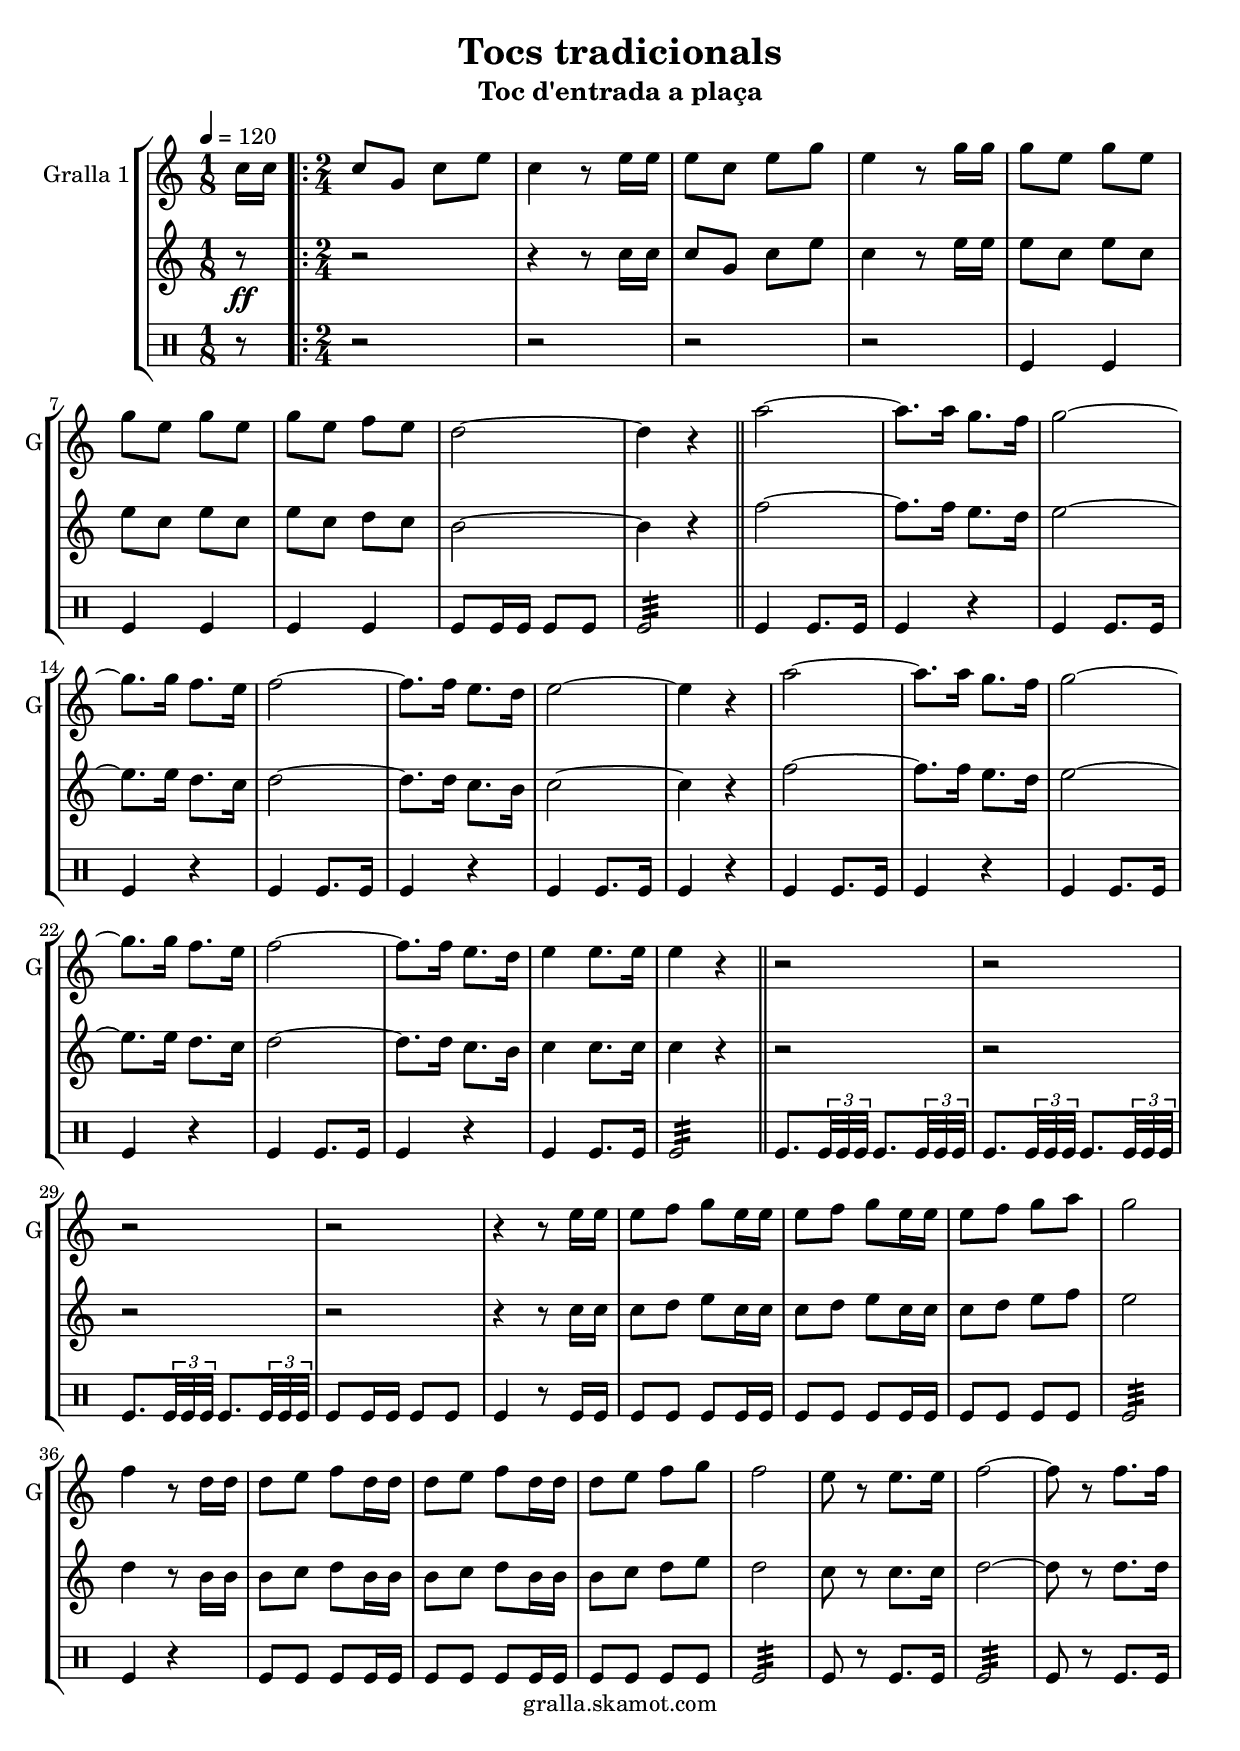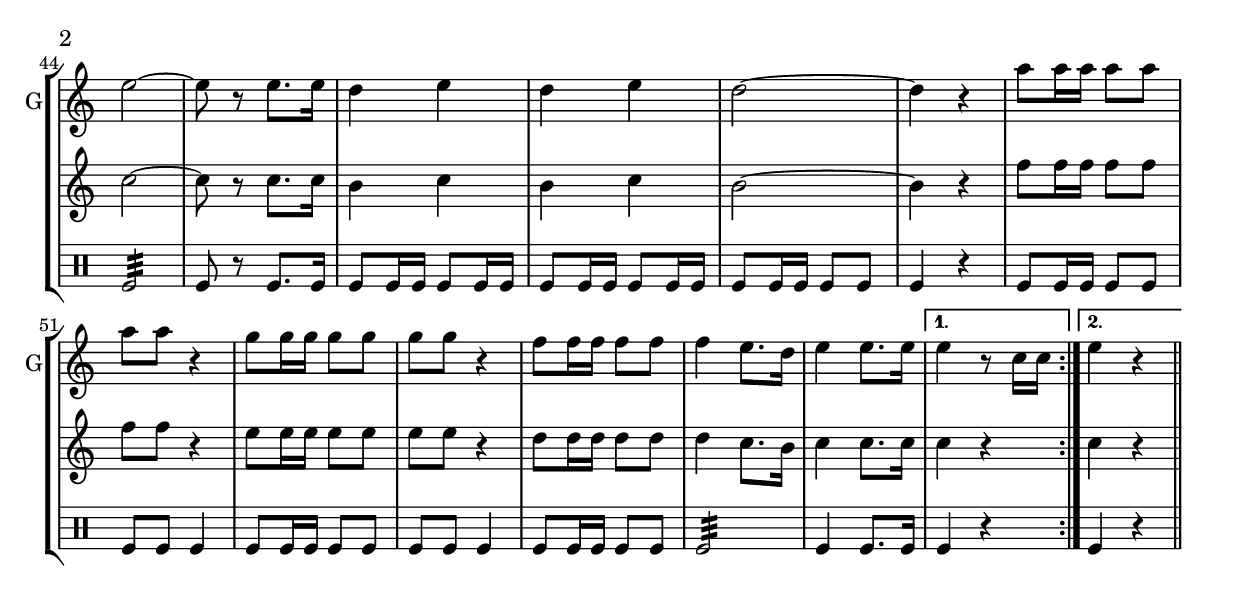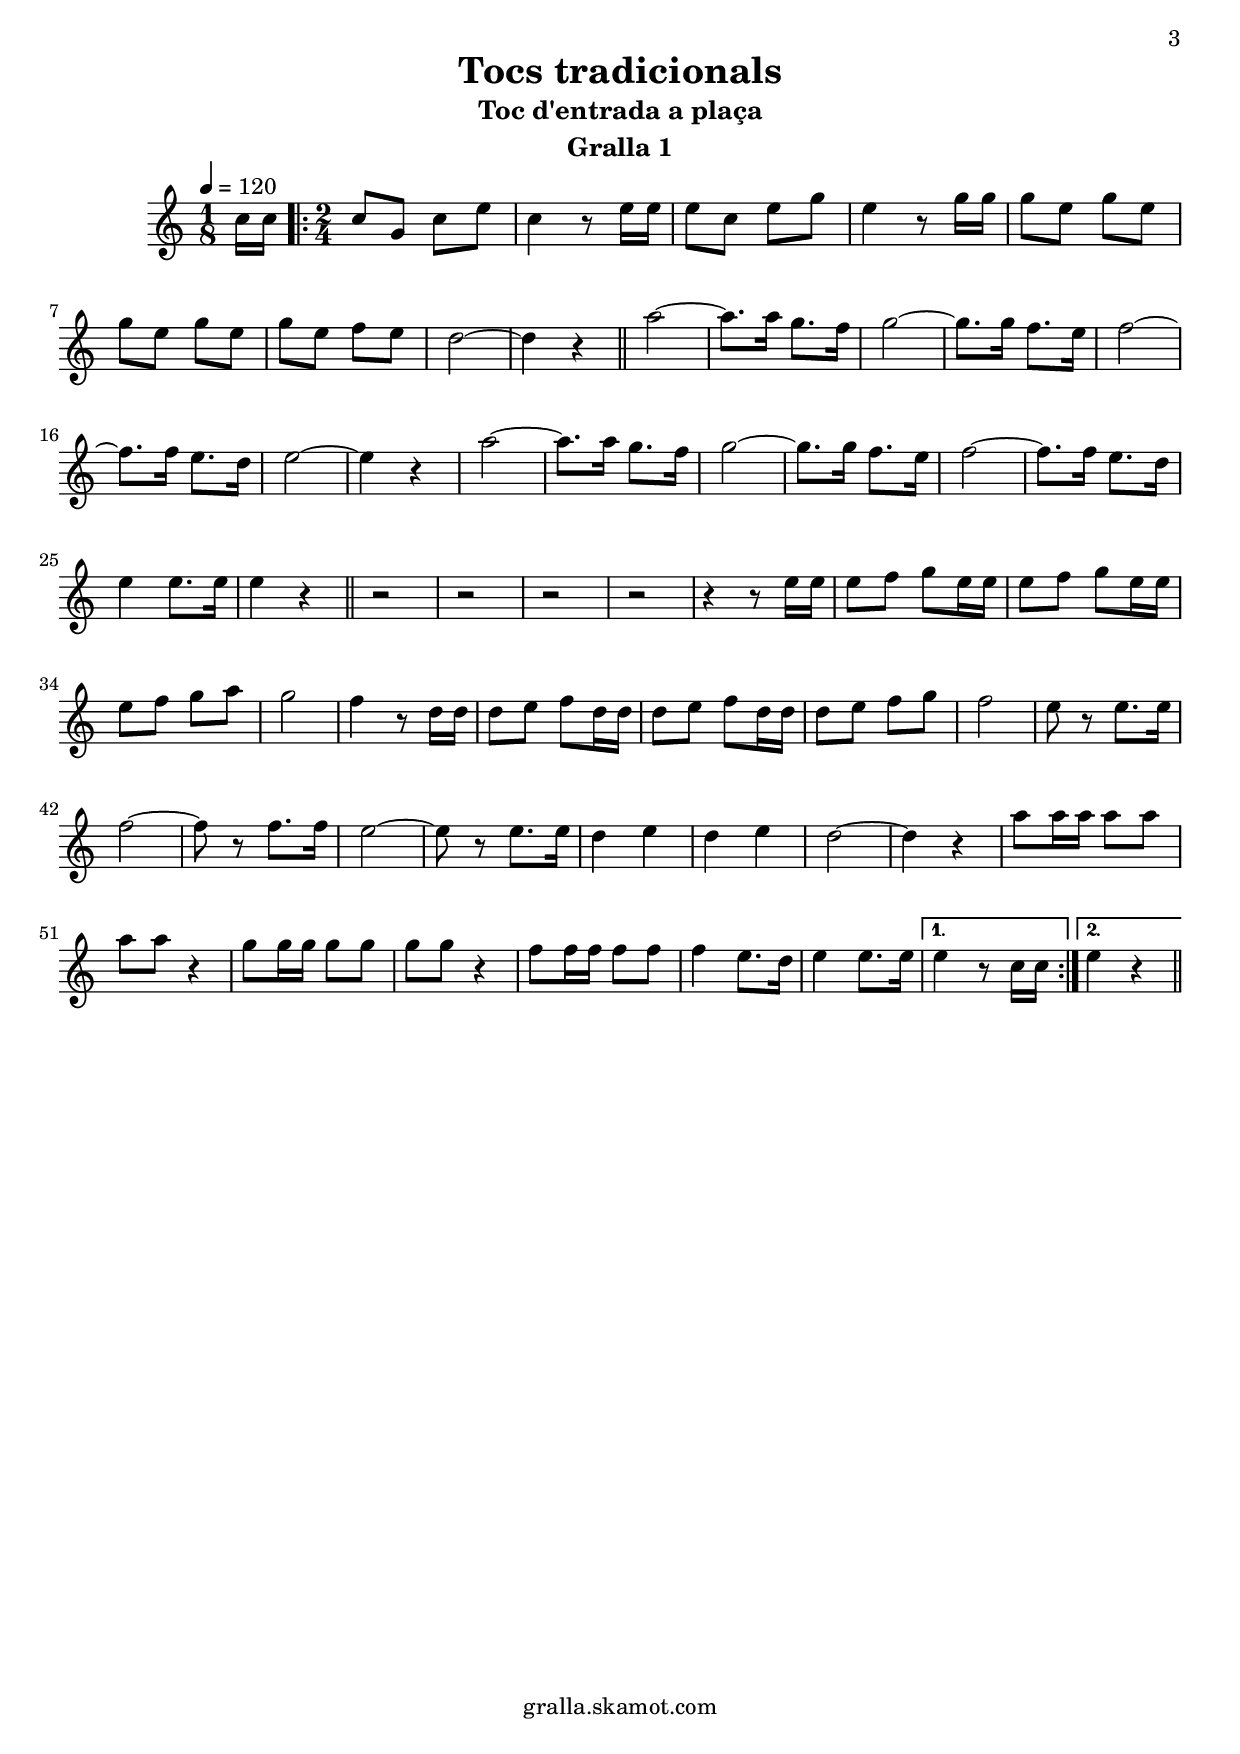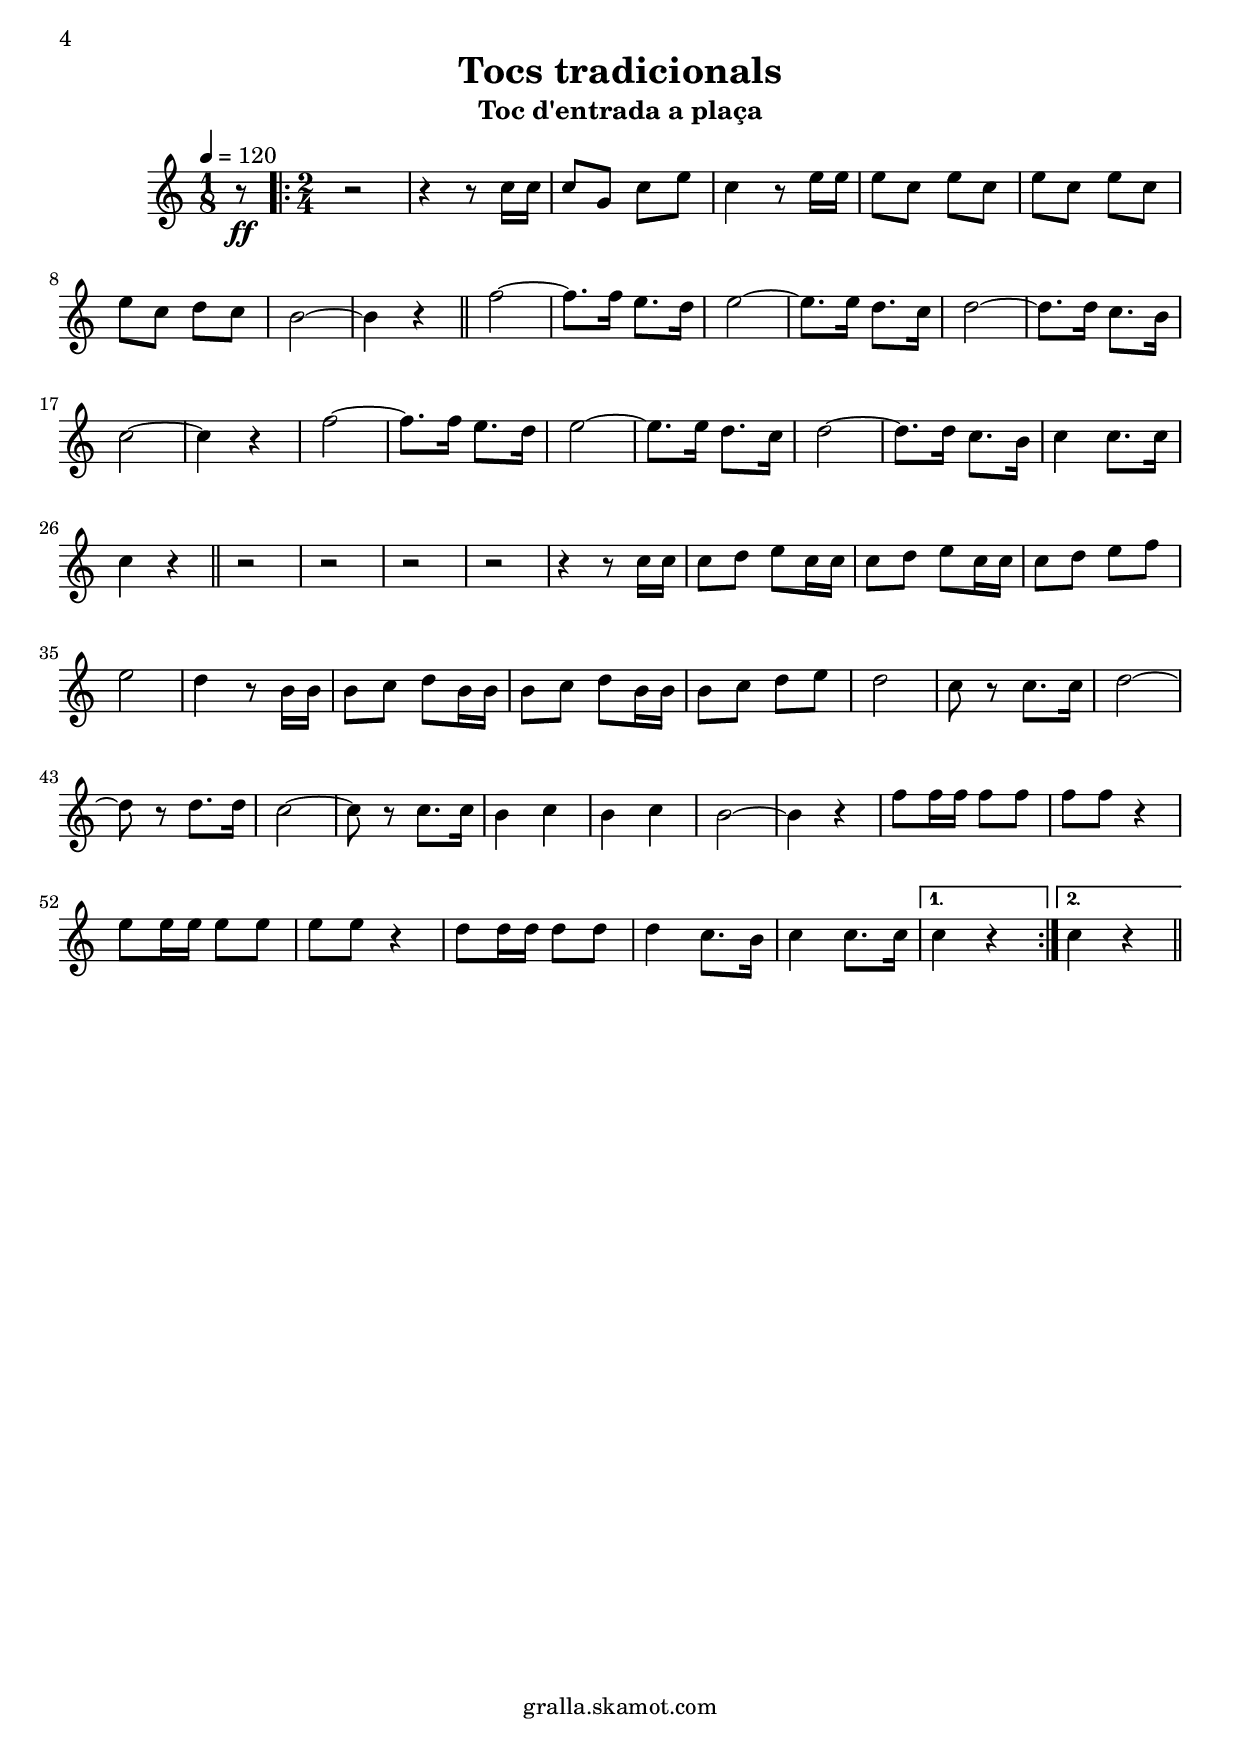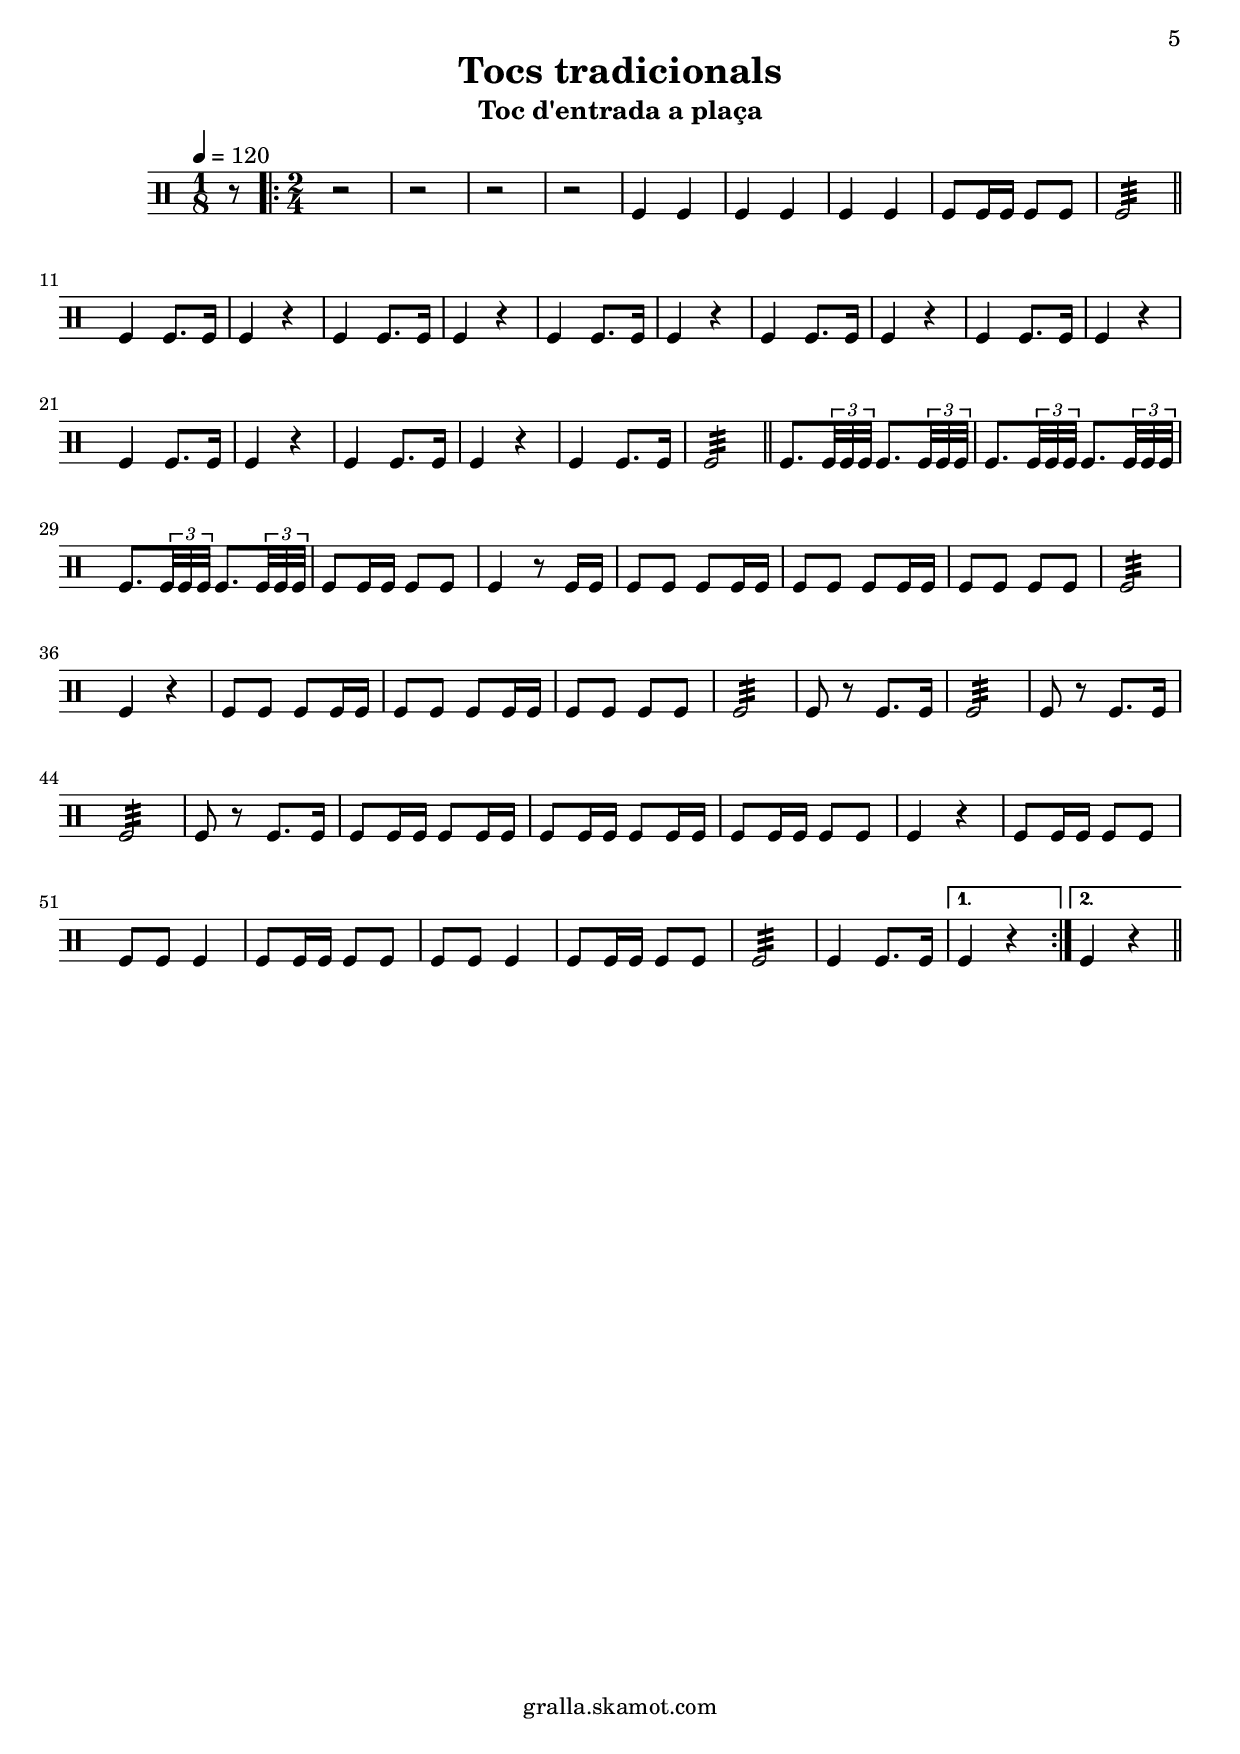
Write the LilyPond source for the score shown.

\version "2.16.2"

\header {
  dedication=""
  title="Tocs tradicionals"
  subtitle="Toc d'entrada a plaça"
  subsubtitle=""
  poet=""
  meter=""
  piece=""
  composer=""
  arranger=""
  opus=""
  instrument=""
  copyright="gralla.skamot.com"
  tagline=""
}

liniaroAa =
\relative c''
{
  \tempo 4=120
  \clef treble
  \key c \major
  \time 1/8
  c16 c  |
  \time 2/4   \repeat volta 2 { c8 g c e  |
  c4 r8 e16 e  |
  e8 c e g  |
  %05
  e4 r8 g16 g  |
  g8 e g e  |
  g8 e g e  |
  g8 e f e  |
  d2 ~  |
  %10
  d4 r  \bar "||"
  a'2 ~  |
  a8. a16 g8. f16  |
  g2 ~  |
  g8. g16 f8. e16  |
  %15
  f2 ~  |
  f8. f16 e8. d16  |
  e2 ~  |
  e4 r  |
  a2 ~  |
  %20
  a8. a16 g8. f16  |
  g2 ~  |
  g8. g16 f8. e16  |
  f2 ~  |
  f8. f16 e8. d16  |
  %25
  e4 e8. e16  |
  e4 r  \bar "||"
  r2  |
  r2  |
  r2  |
  %30
  r2  |
  r4 r8 e16 e  |
  e8 f g e16 e  |
  e8 f g e16 e  |
  e8 f g a  |
  %35
  g2  |
  f4 r8 d16 d  |
  d8 e f d16 d  |
  d8 e f d16 d  |
  d8 e f g  |
  %40
  f2  |
  e8 r e8. e16  |
  f2 ~  |
  f8 r f8. f16  |
  e2 ~  |
  %45
  e8 r e8. e16  |
  d4 e  |
  d4 e  |
  d2 ~  |
  d4 r  |
  %50
  a'8 a16 a a8 a  |
  a8 a r4  |
  g8 g16 g g8 g  |
  g8 g r4  |
  f8 f16 f f8 f  |
  %55
  f4 e8. d16  |
  e4 e8. e16 }
  \alternative { { e4 r8 c16 c }
  { e4 r } } \bar "||"
}

liniaroAb =
\relative c''
{
  \tempo 4=120
  \clef treble
  \key c \major
  \time 1/8
  r8 \ff  |
  \time 2/4   \repeat volta 2 { r2  |
  r4 r8 c16 c  |
  c8 g c e  |
  %05
  c4 r8 e16 e  |
  e8 c e c  |
  e8 c e c  |
  e8 c d c  |
  b2 ~  |
  %10
  b4 r  \bar "||"
  f'2 ~  |
  f8. f16 e8. d16  |
  e2 ~  |
  e8. e16 d8. c16  |
  %15
  d2 ~  |
  d8. d16 c8. b16  |
  c2 ~  |
  c4 r  |
  f2 ~  |
  %20
  f8. f16 e8. d16  |
  e2 ~  |
  e8. e16 d8. c16  |
  d2 ~  |
  d8. d16 c8. b16  |
  %25
  c4 c8. c16  |
  c4 r  \bar "||"
  r2  |
  r2  |
  r2  |
  %30
  r2  |
  r4 r8 c16 c  |
  c8 d e c16 c  |
  c8 d e c16 c  |
  c8 d e f  |
  %35
  e2  |
  d4 r8 b16 b  |
  b8 c d b16 b  |
  b8 c d b16 b  |
  b8 c d e  |
  %40
  d2  |
  c8 r c8. c16  |
  d2 ~  |
  d8 r d8. d16  |
  c2 ~  |
  %45
  c8 r c8. c16  |
  b4 c  |
  b4 c  |
  b2 ~  |
  b4 r  |
  %50
  f'8 f16 f f8 f  |
  f8 f r4  |
  e8 e16 e e8 e  |
  e8 e r4  |
  d8 d16 d d8 d  |
  %55
  d4 c8. b16  |
  c4 c8. c16 }
  \alternative { { c4 r }
  { c4 r } } \bar "||"
}

liniaroAc =
\drummode
{
  \tempo 4=120
  \time 1/8
  r8  |
  \time 2/4   \repeat volta 2 { r2  |
  r2  |
  r2  |
  %05
  r2  |
  tomfl4 tomfl  |
  tomfl4 tomfl  |
  tomfl4 tomfl  |
  tomfl8 tomfl16 tomfl tomfl8 tomfl  |
  %10
  tomfl2:32  \bar "||"
  tomfl4 tomfl8. tomfl16  |
  tomfl4 r  |
  tomfl4 tomfl8. tomfl16  |
  tomfl4 r  |
  %15
  tomfl4 tomfl8. tomfl16  |
  tomfl4 r  |
  tomfl4 tomfl8. tomfl16  |
  tomfl4 r  |
  tomfl4 tomfl8. tomfl16  |
  %20
  tomfl4 r  |
  tomfl4 tomfl8. tomfl16  |
  tomfl4 r  |
  tomfl4 tomfl8. tomfl16  |
  tomfl4 r  |
  %25
  tomfl4 tomfl8. tomfl16  |
  tomfl2:32  \bar "||"
  tomfl8. \times 2/3 { tomfl32 tomfl tomfl } tomfl8. \times 2/3 { tomfl32 tomfl tomfl }  |
  tomfl8. \times 2/3 { tomfl32 tomfl tomfl } tomfl8. \times 2/3 { tomfl32 tomfl tomfl }  |
  tomfl8. \times 2/3 { tomfl32 tomfl tomfl } tomfl8. \times 2/3 { tomfl32 tomfl tomfl }  |
  %30
  tomfl8 tomfl16 tomfl tomfl8 tomfl  |
  tomfl4 r8 tomfl16 tomfl  |
  tomfl8 tomfl tomfl tomfl16 tomfl  |
  tomfl8 tomfl tomfl tomfl16 tomfl  |
  tomfl8 tomfl tomfl tomfl  |
  %35
  tomfl2:32  |
  tomfl4 r4  | % troigo!
  tomfl8 tomfl tomfl tomfl16 tomfl  |
  tomfl8 tomfl tomfl tomfl16 tomfl  |
  tomfl8 tomfl tomfl tomfl  |
  %40
  tomfl2:32  |
  tomfl8 r tomfl8. tomfl16  |
  tomfl2:32  |
  tomfl8 r tomfl8. tomfl16  |
  tomfl2:32  |
  %45
  tomfl8 r tomfl8. tomfl16  |
  tomfl8 tomfl16 tomfl tomfl8 tomfl16 tomfl  |
  tomfl8 tomfl16 tomfl tomfl8 tomfl16 tomfl  |
  tomfl8 tomfl16 tomfl tomfl8 tomfl  |
  tomfl4 r  |
  %50
  tomfl8 tomfl16 tomfl tomfl8 tomfl  |
  tomfl8 tomfl tomfl4  |
  tomfl8 tomfl16 tomfl tomfl8 tomfl  |
  tomfl8 tomfl tomfl4  |
  tomfl8 tomfl16 tomfl tomfl8 tomfl  |
  %55
  tomfl2:32  |
  tomfl4 tomfl8. tomfl16 }
  \alternative { { tomfl4 r }
  { tomfl4 r } } \bar "||"
}

\bookpart {
  \score {
    \new StaffGroup {
      \override Score.RehearsalMark.self-alignment-X = #LEFT
      <<
        \new Staff \with {instrumentName = #"Gralla 1" shortInstrumentName = #"G"} \liniaroAa
        \new Staff \with {instrumentName = #"" shortInstrumentName = #" "} \liniaroAb
        \new DrumStaff \with {instrumentName = #"" shortInstrumentName = #" "} \liniaroAc
      >>
    }
    \layout {}
  }
  \score { \unfoldRepeats
    \new StaffGroup {
      \override Score.RehearsalMark.self-alignment-X = #LEFT
      <<
        \new Staff \with {instrumentName = #"Gralla 1" shortInstrumentName = #"G"} \liniaroAa
        \new Staff \with {instrumentName = #"" shortInstrumentName = #" "} \liniaroAb
        \new DrumStaff \with {instrumentName = #"" shortInstrumentName = #" "} \liniaroAc
      >>
    }
    \midi {
      \set Staff.midiInstrument = "oboe"
      \set DrumStaff.midiInstrument = "drums"
    }
  }
}

\bookpart {
  \header {instrument="Gralla 1"}
  \score {
    \new StaffGroup {
      \override Score.RehearsalMark.self-alignment-X = #LEFT
      <<
        \new Staff \liniaroAa
      >>
    }
    \layout {}
  }
  \score { \unfoldRepeats
    \new StaffGroup {
      \override Score.RehearsalMark.self-alignment-X = #LEFT
      <<
        \new Staff \liniaroAa
      >>
    }
    \midi {
      \set Staff.midiInstrument = "oboe"
      \set DrumStaff.midiInstrument = "drums"
    }
  }
}

\bookpart {
  \header {instrument=""}
  \score {
    \new StaffGroup {
      \override Score.RehearsalMark.self-alignment-X = #LEFT
      <<
        \new Staff \liniaroAb
      >>
    }
    \layout {}
  }
  \score { \unfoldRepeats
    \new StaffGroup {
      \override Score.RehearsalMark.self-alignment-X = #LEFT
      <<
        \new Staff \liniaroAb
      >>
    }
    \midi {
      \set Staff.midiInstrument = "oboe"
      \set DrumStaff.midiInstrument = "drums"
    }
  }
}

\bookpart {
  \header {instrument=""}
  \score {
    \new StaffGroup {
      \override Score.RehearsalMark.self-alignment-X = #LEFT
      <<
        \new DrumStaff \liniaroAc
      >>
    }
    \layout {}
  }
  \score { \unfoldRepeats
    \new StaffGroup {
      \override Score.RehearsalMark.self-alignment-X = #LEFT
      <<
        \new DrumStaff \liniaroAc
      >>
    }
    \midi {
      \set Staff.midiInstrument = "oboe"
      \set DrumStaff.midiInstrument = "drums"
    }
  }
}

